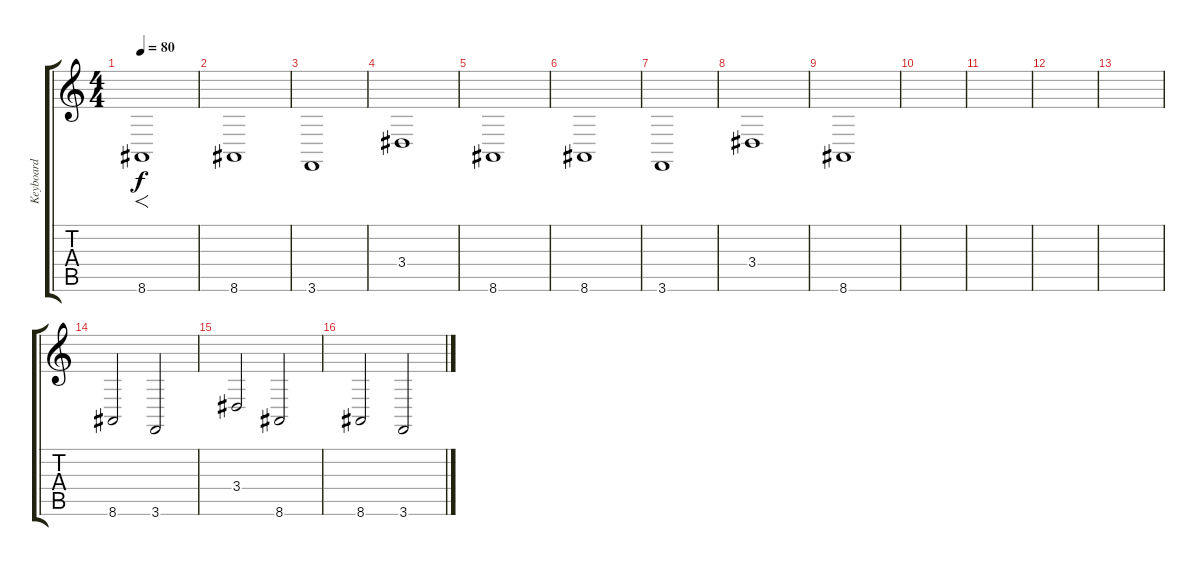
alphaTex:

\track ("Keyboard" "Keyboard") {instrument stringensemble1}
\staff {score tabs}
\tuning (D4 A3 F3 C3 G2 D2) {hide}
\ts (4 4)
\tempo 80
\clef g2
\ks c
8.6.1{f dy f instrument stringensemble1} |
8.6.1 |
3.6.1 |
3.4.1 |
8.6.1 |
8.6.1 |
3.6.1 |
3.4.1 |
8.6.1 |
|
|
|
|
8.6.2 3.6.2 |
3.4.2 8.6.2 |
8.6.2 3.6.2
